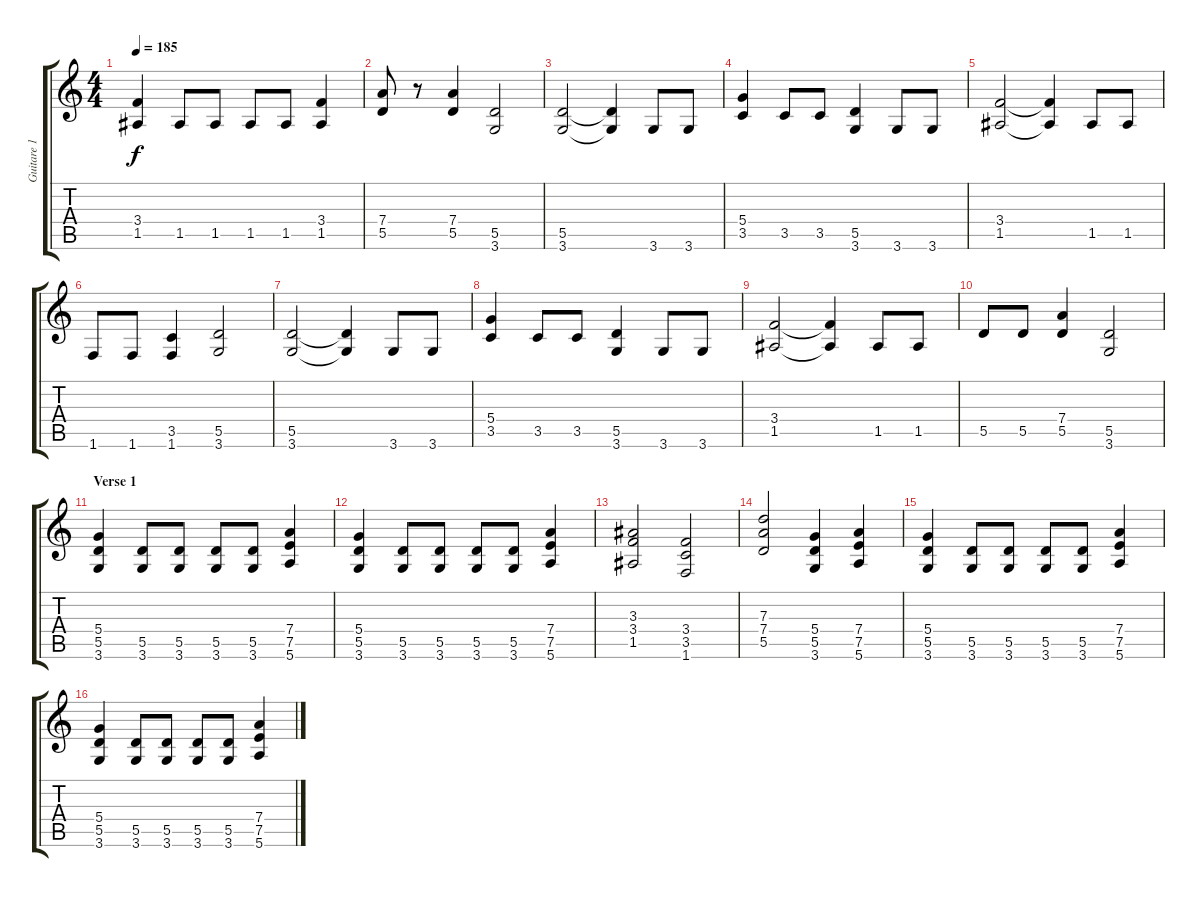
\track ("Guitare 1" "Guitare 1") {instrument distortionguitar}
\staff {score tabs}
\tuning (E4 B3 G3 D3 A2 E2) {hide}
\ts (4 4)
\tempo 185
\clef g2
\ks c
(3.4 1.5).4{dy f} 1.5.8 1.5.8 1.5.8 1.5.8 (3.4 1.5).4 |
(7.4 5.5).8 r.8 (7.4 5.5).4 (5.5 3.6).2 |
(5.5 3.6).2 (5.5{t} 3.6{t}).4 3.6.8 3.6.8 |
(5.4 3.5).4 3.5.8 3.5.8 (5.5 3.6).4 3.6.8 3.6.8 |
(3.4 1.5).2 (3.4{t} 1.5{t}).4 1.5.8 1.5.8 |
1.6.8 1.6.8 (3.5 1.6).4 (5.5 3.6).2 |
(5.5 3.6).2 (5.5{t} 3.6{t}).4 3.6.8 3.6.8 |
(5.4 3.5).4 3.5.8 3.5.8 (5.5 3.6).4 3.6.8 3.6.8 |
(3.4 1.5).2 (3.4{t} 1.5{t}).4 1.5.8 1.5.8 |
5.5.8 5.5.8 (7.4 5.5).4 (5.5 3.6).2 |
\section ("" "Verse 1")
(5.4 5.5 3.6).4 (5.5 3.6).8 (5.5 3.6).8 (5.5 3.6).8 (5.5 3.6).8 (7.4 7.5 5.6).4 |
(5.4 5.5 3.6).4 (5.5 3.6).8 (5.5 3.6).8 (5.5 3.6).8 (5.5 3.6).8 (7.4 7.5 5.6).4 |
(3.3 3.4 1.5).2 (3.4 3.5 1.6).2 |
(7.3 7.4 5.5).2 (5.4 5.5 3.6).4 (7.4 7.5 5.6).4 |
(5.4 5.5 3.6).4 (5.5 3.6).8 (5.5 3.6).8 (5.5 3.6).8 (5.5 3.6).8 (7.4 7.5 5.6).4 |
(5.4 5.5 3.6).4 (5.5 3.6).8 (5.5 3.6).8 (5.5 3.6).8 (5.5 3.6).8 (7.4 7.5 5.6).4
